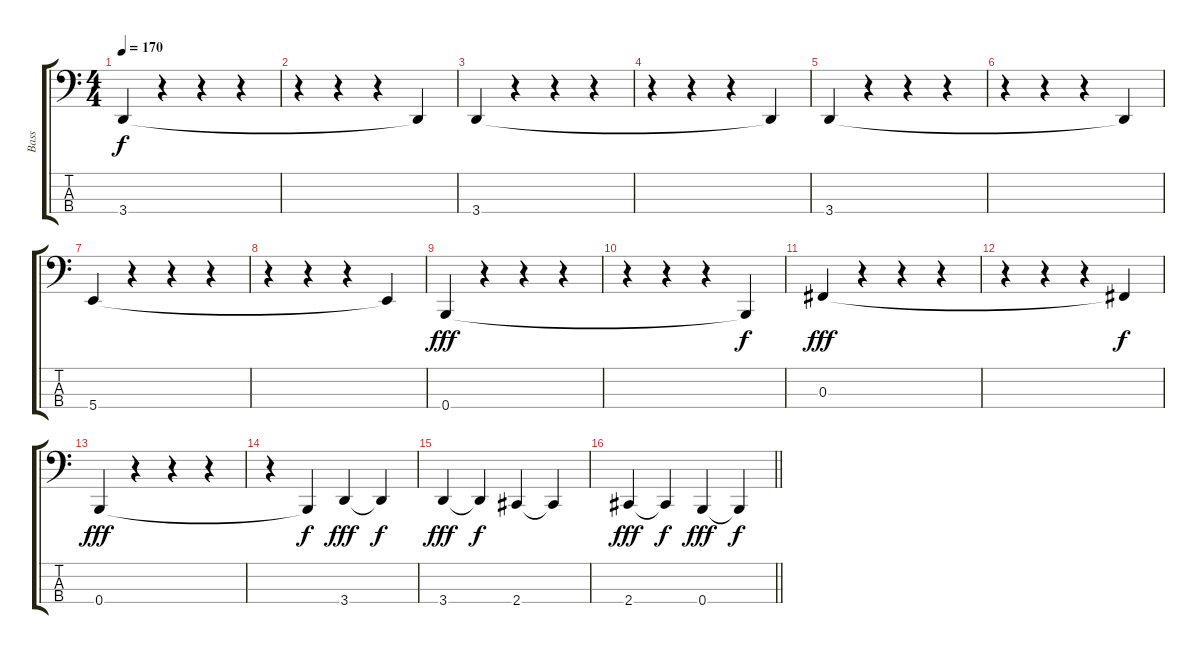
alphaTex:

\track ("Bass" "Bass") {instrument electricbasspick}
\staff {score tabs}
\tuning (E2 B1 Gb1 B0) {hide}
\ts (4 4)
\tempo 170
\clef f4
\ks c
3.4.4{dy f} r.4 r.4 r.4 |
r.4 r.4 r.4 3.4{t}.4 |
3.4.4 r.4 r.4 r.4 |
r.4 r.4 r.4 3.4{t}.4 |
3.4.4 r.4 r.4 r.4 |
r.4 r.4 r.4 3.4{t}.4 |
5.4.4 r.4 r.4 r.4 |
r.4 r.4 r.4 5.4{t}.4 |
0.4.4{dy fff} r.4 r.4 r.4 |
r.4 r.4 r.4 0.4{t}.4{dy f} |
0.3.4{dy fff} r.4 r.4 r.4 |
r.4 r.4 r.4 0.3{t}.4{dy f} |
0.4.4{dy fff} r.4 r.4 r.4 |
r.4 0.4{t}.4{dy f} 3.4.4{dy fff} 3.4{t}.4{dy f} |
3.4.4{dy fff} 3.4{t}.4{dy f} 2.4.4 2.4{t}.4 |
\barLineRight lightlight
2.4.4{dy fff} 2.4{t}.4{dy f} 0.4.4{dy fff} 0.4{t}.4{dy f}
